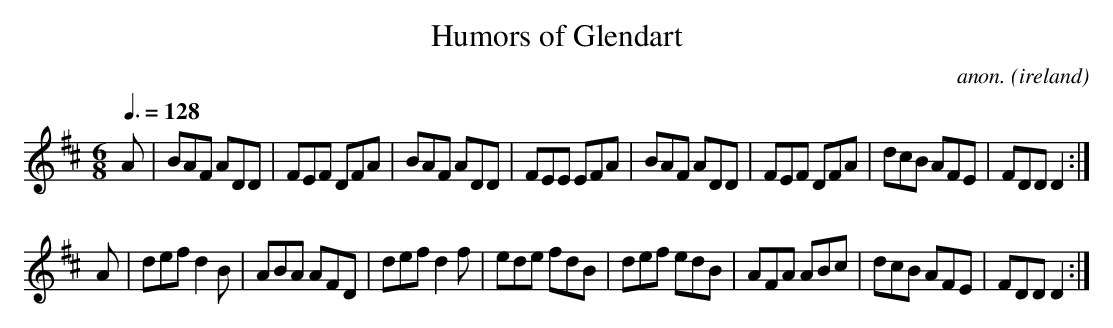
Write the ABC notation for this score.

X:1
T:Humors of Glendart
O:ireland
C:anon.
M:6/8
L:1/8
Q:3/8=128
K:D
A|BAF ADD|FEF DFA|BAF ADD|FEE EFA|BAF ADD|FEF DFA|dcB AFE|FDD D2:|
A|def d2B|ABA AFD|def d2f|ede fdB|def edB|AFA ABc|dcB AFE|FDD D2:|
